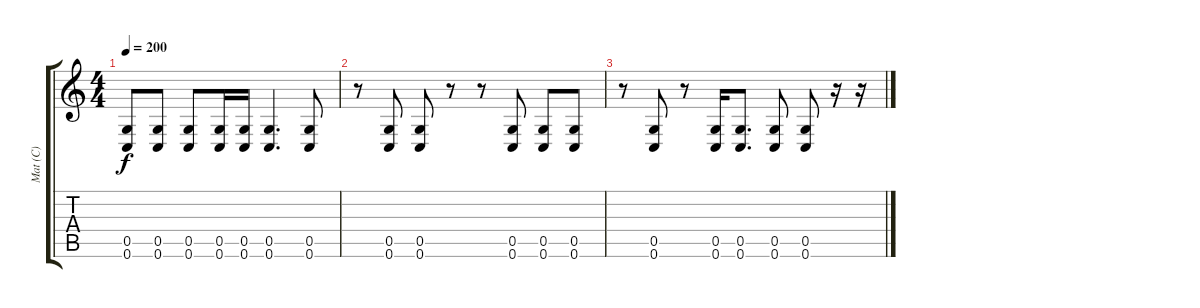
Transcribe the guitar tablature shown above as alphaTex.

\track ("Mat (C)" "Mat (C)") {instrument distortionguitar}
\staff {score tabs}
\tuning (D4 A3 F3 C3 G2 C2) {hide}
\ts (4 4)
\tempo 200
\clef g2
\ks c
(0.5 0.6).8{dy f} (0.5 0.6).8 (0.5 0.6).8 (0.5 0.6).16 (0.5 0.6).16 (0.5 0.6).4{d} (0.5 0.6).8 |
r.8 (0.5 0.6).8 (0.5 0.6).8 r.8 r.8 (0.5 0.6).8 (0.5 0.6).8 (0.5 0.6).8 |
r.8 (0.5 0.6).8 r.8 (0.5 0.6).16 (0.5 0.6).8{d} (0.5 0.6).8 (0.5 0.6).8 r.16 r.16
